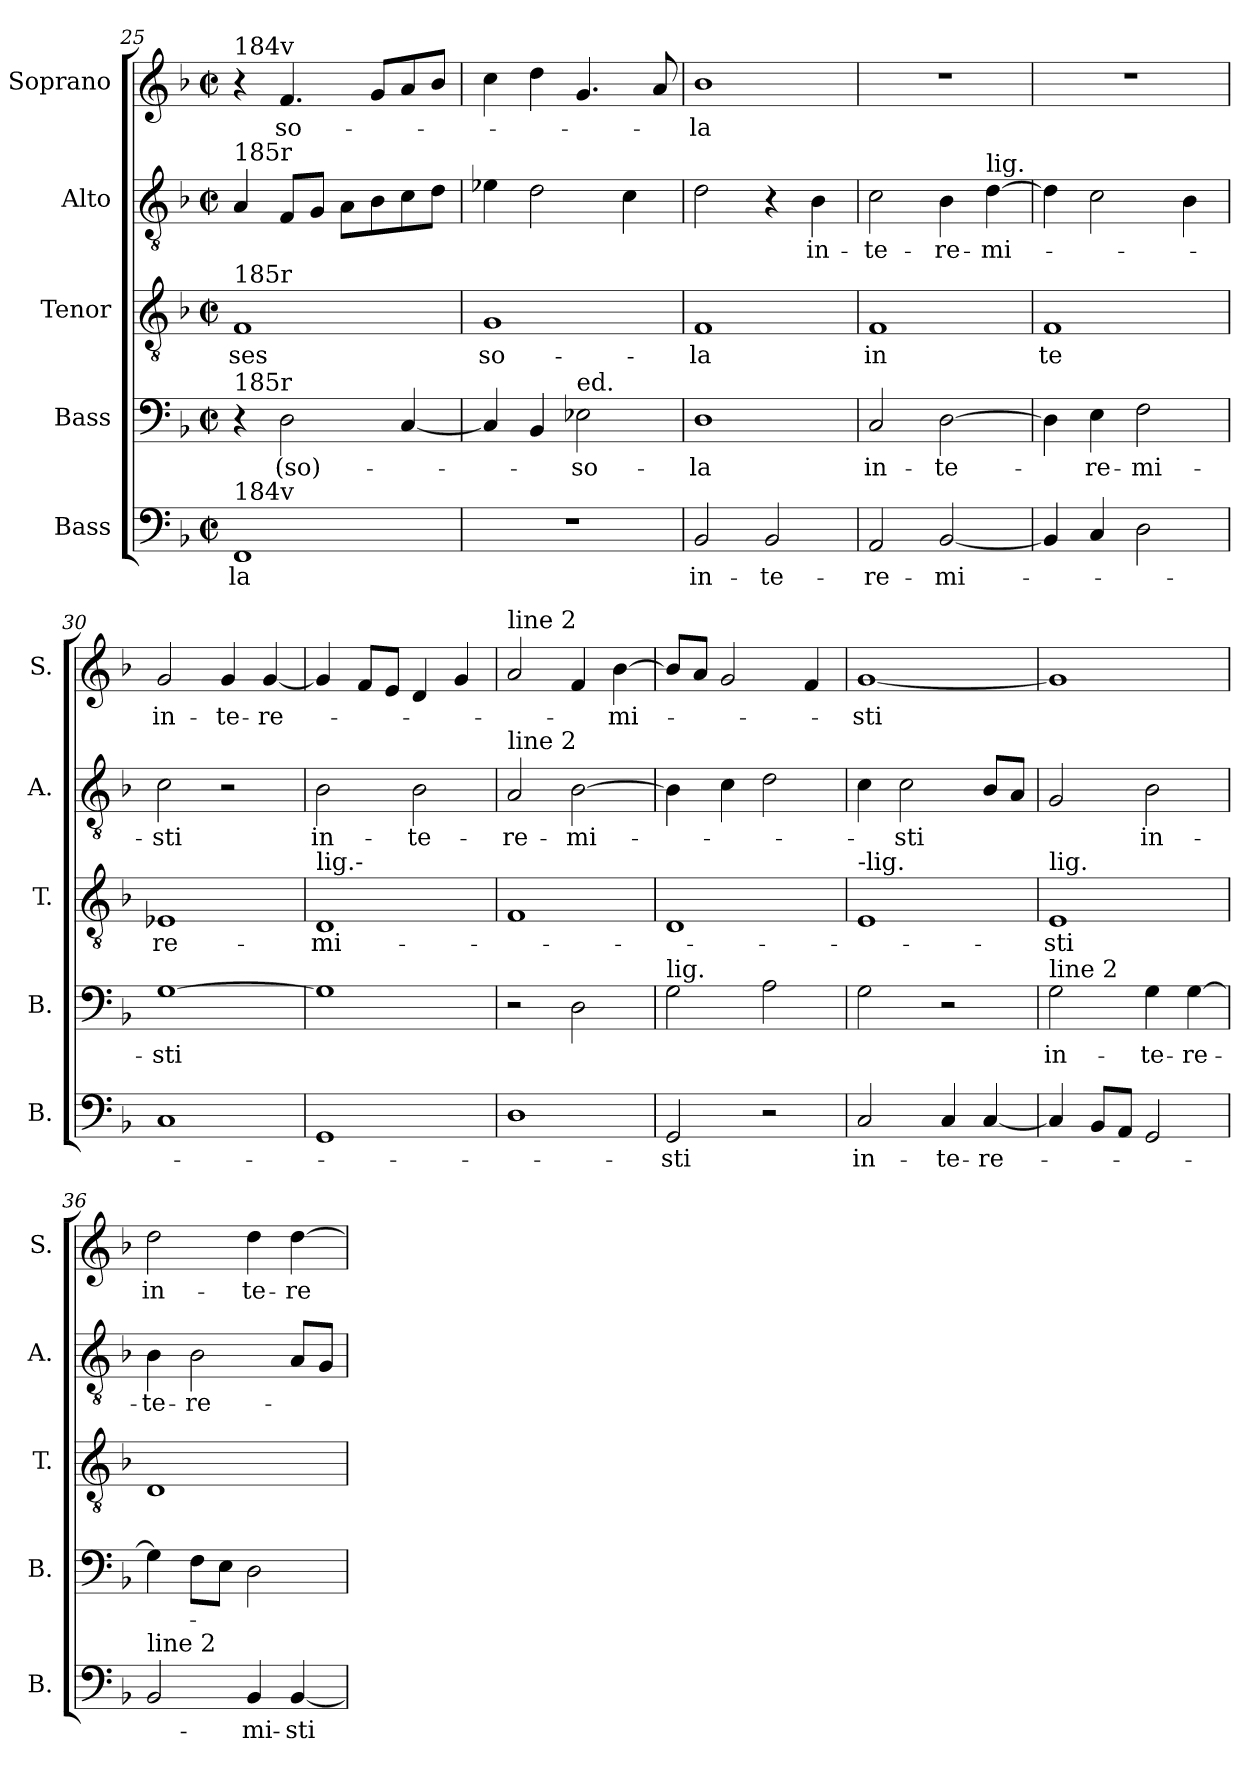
**kern	**text	**kern	**text	**kern	**text	**kern	**text	**kern	**text
*part5	*part5	*part4	*part4	*part3	*part3	*part2	*part2	*part1	*part1
*staff5	*staff5	*staff4	*staff4	*staff3	*staff3	*staff2	*staff2	*staff1	*staff1
*I"Bass	*	*I"Bass	*	*I"Tenor	*	*I"Alto	*	*I"Soprano	*
*I'B.	*	*I'B.	*	*I'T.	*	*I'A.	*	*I'S.	*
!!LO:LB:g=z
*clefF4	*	*clefF4	*	*clefGv2	*	*clefGv2	*	*clefG2	*
*k[b-]	*	*k[b-]	*	*k[b-]	*	*k[b-]	*	*k[b-]	*
*M2/2	*	*M2/2	*	*M2/2	*	*M2/2	*	*M2/2	*
*met(c|)	*	*met(c|)	*	*met(c|)	*	*met(c|)	*	*met(c|)	*
=25	=25	=25	=25	=25	=25	=25	=25	=25	=25
!	!	!	!	!	!	!	!	!LO:TX:a:t=184v	!
!	!	!	!	!	!	!LO:TX:a:t=185r	!	!	!
!	!	!	!	!LO:TX:a:t=185r	!	!	!	!	!
!	!	!LO:TX:a:t=185r	!	!	!	!	!	!	!
!LO:TX:a:t=184v	!	!	!	!	!	!	!	!	!
!	!LO:LY:b	!	!	!	!LO:LY:b	!	!	!	!
1FF	-la	4r	.	1F	ses	4A/	.	4r	.
!	!	!	!LO:LY:b	!	!	!	!	!	!LO:LY:b
.	.	2D\	(so)-	.	.	8FL	.	4.f/	so-
.	.	.	.	.	.	8GJ	.	.	.
.	.	.	.	.	.	8AL	.	.	.
.	.	.	.	.	.	8B-	.	8gL	.
.	.	[4C/	.	.	.	8c	.	8a	.
.	.	.	.	.	.	8dJ	.	8b-J	.
!!LO:PB:g=z
=26	=26	=26	=26	=26	=26	=26	=26	=26	=26
!	!	!	!	!	!LO:LY:b	!	!	!	!
1r	.	4C/]	.	1G	so-	4e-X\	.	4cc\	.
.	.	4BB-/	.	.	.	2d\	.	4dd\	.
!	!	!LO:TX:a:t=ed.	!	!	!	!	!	!	!
!	!	!	!LO:LY:b	!	!	!	!	!	!
.	.	2E-X\	-so-	.	.	.	.	4.g/	.
.	.	.	.	.	.	4c\	.	.	.
.	.	.	.	.	.	.	.	8a/	.
=27	=27	=27	=27	=27	=27	=27	=27	=27	=27
!	!LO:LY:b	!	!LO:LY:b	!	!LO:LY:b	!	!	!	!LO:LY:b
2BB-/	in-	1D	-la	1F	-la	2d\	.	1b-	la
!	!LO:LY:b	!	!	!	!	!	!	!	!
2BB-/	-te-	.	.	.	.	4r	.	.	.
!	!	!	!	!	!	!	!LO:LY:b	!	!
.	.	.	.	.	.	4B-\	in-	.	.
=28	=28	=28	=28	=28	=28	=28	=28	=28	=28
!	!LO:LY:b	!	!LO:LY:b	!	!LO:LY:b	!	!LO:LY:b	!	!
2AA/	-re-	2C/	in-	1F	in	2c\	-te-	1r	.
!	!LO:LY:b	!	!LO:LY:b	!	!	!	!LO:LY:b	!	!
[2BB-/	-mi-	[2D\	-te-	.	.	4B-\	-re-	.	.
!	!	!	!	!	!	!LO:TX:a:t=lig.	!	!	!
!	!	!	!	!	!	!	!LO:LY:b	!	!
.	.	.	.	.	.	[4d\	-mi-	.	.
=29	=29	=29	=29	=29	=29	=29	=29	=29	=29
!	!	!	!	!	!LO:LY:b	!	!	!	!
4BB-/]	.	4D\]	.	1F	te	4d\]	.	1r	.
!	!	!	!LO:LY:b	!	!	!	!	!	!
4C/	.	4E\	re-	.	.	2c\	.	.	.
!	!	!	!LO:LY:b	!	!	!	!	!	!
2D\	.	2F\	-mi-	.	.	.	.	.	.
.	.	.	.	.	.	4B-\	.	.	.
=30	=30	=30	=30	=30	=30	=30	=30	=30	=30
!	!	!	!LO:LY:b	!	!LO:LY:b	!	!LO:LY:b	!	!LO:LY:b
1C	.	[1G	-sti	1E-X	re-	2c\	-sti	2g/	in-
!	!	!	!	!	!	!	!	!	!LO:LY:b
.	.	.	.	.	.	2r	.	4g/	-te-
!	!	!	!	!	!	!	!	!	!LO:LY:b
.	.	.	.	.	.	.	.	[4g/	-re-
=31	=31	=31	=31	=31	=31	=31	=31	=31	=31
!	!	!	!	!LO:TX:a:t=lig.-	!	!	!	!	!
!	!	!	!	!	!LO:LY:b	!	!LO:LY:b	!	!
1GG	.	1G]	.	1D	-mi-	2B-\	in-	4g/]	.
.	.	.	.	.	.	.	.	8fL	.
.	.	.	.	.	.	.	.	8eJ	.
!	!	!	!	!	!	!	!LO:LY:b	!	!
.	.	.	.	.	.	2B-\	-te-	4d/	.
.	.	.	.	.	.	.	.	4g/	.
!!LO:LB:g=z
=32	=32	=32	=32	=32	=32	=32	=32	=32	=32
!	!	!	!	!	!	!	!	!LO:TX:a:t=line 2	!
!	!	!	!	!	!	!LO:TX:a:t=line 2	!	!	!
!	!	!	!	!	!	!	!LO:LY:b	!	!
1D	.	2r	.	1F	.	2A/	-re-	2a/	.
!	!	!	!	!	!	!	!LO:LY:b	!	!
.	.	2D\	.	.	.	[2B-\	-mi-	4f/	.
!	!	!	!	!	!	!	!	!	!LO:LY:b
.	.	.	.	.	.	.	.	[4b-\	-mi-
!!LO:PB:g=z
=33	=33	=33	=33	=33	=33	=33	=33	=33	=33
!	!	!LO:TX:a:t=lig.	!	!	!	!	!	!	!
!	!LO:LY:b	!	!	!	!	!	!	!	!
2GG/	-sti	2G\	.	1D	.	4B-\]	.	8b-L]	.
.	.	.	.	.	.	.	.	8aJ	.
.	.	.	.	.	.	4c\	.	2g/	.
2r	.	2A\	.	.	.	2d\	.	.	.
.	.	.	.	.	.	.	.	4f/	.
=34	=34	=34	=34	=34	=34	=34	=34	=34	=34
!	!	!	!	!LO:TX:a:t=-lig.	!	!	!	!	!
!	!LO:LY:b	!	!	!	!	!	!	!	!LO:LY:b
2C/	in-	2G\	.	1E	.	4c\	.	[1g	-sti
!	!	!	!	!	!	!	!LO:LY:b	!	!
.	.	.	.	.	.	2c\	-sti	.	.
!	!LO:LY:b	!	!	!	!	!	!	!	!
4C/	-te-	2r	.	.	.	.	.	.	.
!	!LO:LY:b	!	!	!	!	!	!	!	!
[4C/	-re-	.	.	.	.	8B-L	.	.	.
.	.	.	.	.	.	8AJ	.	.	.
=35	=35	=35	=35	=35	=35	=35	=35	=35	=35
!	!	!	!	!LO:TX:a:t=lig.	!	!	!	!	!
!	!	!LO:TX:a:t=line 2	!	!	!	!	!	!	!
!	!	!	!LO:LY:b	!	!LO:LY:b	!	!	!	!
4C/]	.	2G\	in-	1E	-sti	2G/	.	1g]	.
8BB-L	.	.	.	.	.	.	.	.	.
8AAJ	.	.	.	.	.	.	.	.	.
!	!	!	!LO:LY:b	!	!	!	!LO:LY:b	!	!
2GG/	.	4G\	-te-	.	.	2B-\	in-	.	.
!	!	!	!LO:LY:b	!	!	!	!	!	!
.	.	[4G\	-re-	.	.	.	.	.	.
=36	=36	=36	=36	=36	=36	=36	=36	=36	=36
!LO:TX:a:t=line 2	!	!	!	!	!	!	!	!	!
!	!	!	!	!	!	!	!LO:LY:b	!	!LO:LY:b
2BB-/	.	4G\]	.	1D	.	4B-\	-te-	2dd\	in-
!	!	!	!	!	!	!	!LO:LY:b	!	!
.	.	8FL	.	.	.	2B-\	-re-	.	.
.	.	8EJ	.	.	.	.	.	.	.
!	!LO:LY:b	!	!	!	!	!	!	!	!LO:LY:b
4BB-/	mi-	2D\	.	.	.	.	.	4dd\	-te-
!	!LO:LY:b	!	!	!	!	!	!	!	!LO:LY:b
[4BB-/	-sti	.	.	.	.	8AL	.	[4dd\	-re-
.	.	.	.	.	.	8GJ	.	.	.
=	=	=	=	=	=	=	=	=	=
*-	*-	*-	*-	*-	*-	*-	*-	*-	*-
